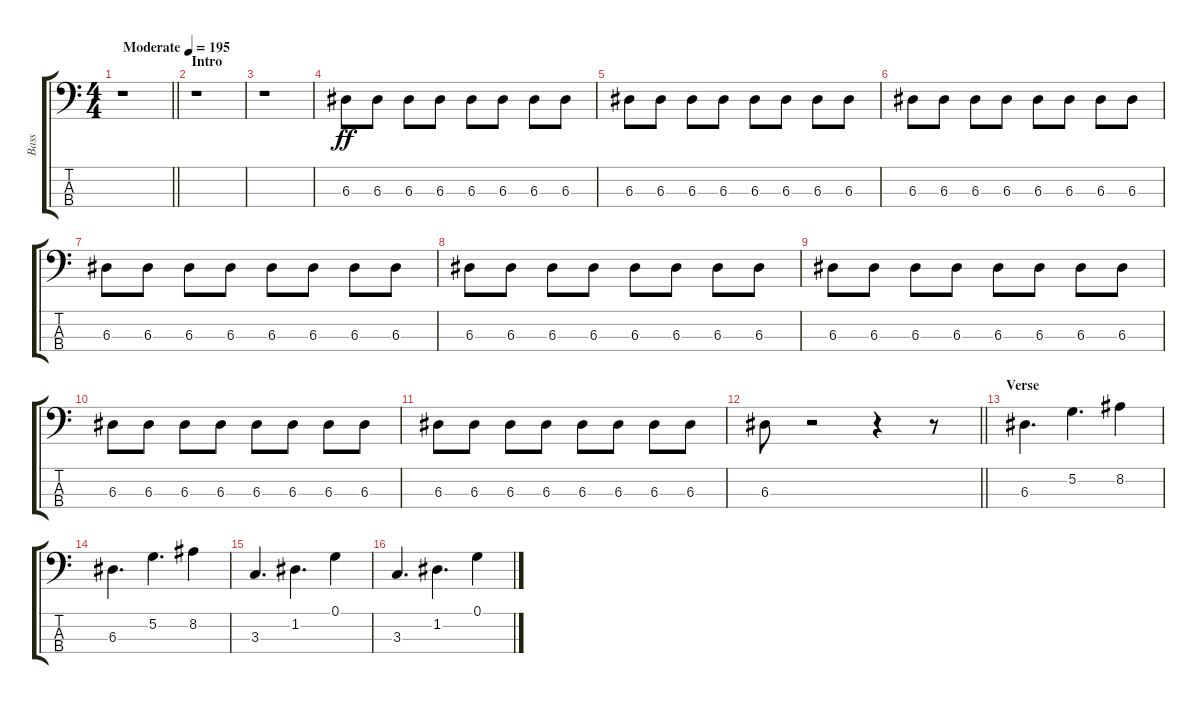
\track ("Bass" "Bass") {instrument electricbassfinger}
\staff {score tabs}
\tuning (G2 D2 A1 E1) {hide}
\ts (4 4)
\tempo (195 "Moderate")
\clef f4
\barLineRight lightlight
\ks c
r.1{dy ff instrument electricbassfinger} |
\section ("" "Intro")
r.1 |
r.1 |
6.3.8 6.3.8 6.3.8 6.3.8 6.3.8 6.3.8 6.3.8 6.3.8 |
6.3.8 6.3.8 6.3.8 6.3.8 6.3.8 6.3.8 6.3.8 6.3.8 |
6.3.8 6.3.8 6.3.8 6.3.8 6.3.8 6.3.8 6.3.8 6.3.8 |
6.3.8 6.3.8 6.3.8 6.3.8 6.3.8 6.3.8 6.3.8 6.3.8 |
6.3.8 6.3.8 6.3.8 6.3.8 6.3.8 6.3.8 6.3.8 6.3.8 |
6.3.8 6.3.8 6.3.8 6.3.8 6.3.8 6.3.8 6.3.8 6.3.8 |
6.3.8 6.3.8 6.3.8 6.3.8 6.3.8 6.3.8 6.3.8 6.3.8 |
6.3.8 6.3.8 6.3.8 6.3.8 6.3.8 6.3.8 6.3.8 6.3.8 |
\barLineRight lightlight
6.3.8 r.2 r.4 r.8 |
\section ("" "Verse")
6.3.4{d} 5.2.4{d} 8.2.4 |
6.3.4{d} 5.2.4{d} 8.2.4 |
3.3.4{d} 1.2.4{d} 0.1.4 |
3.3.4{d} 1.2.4{d} 0.1.4
